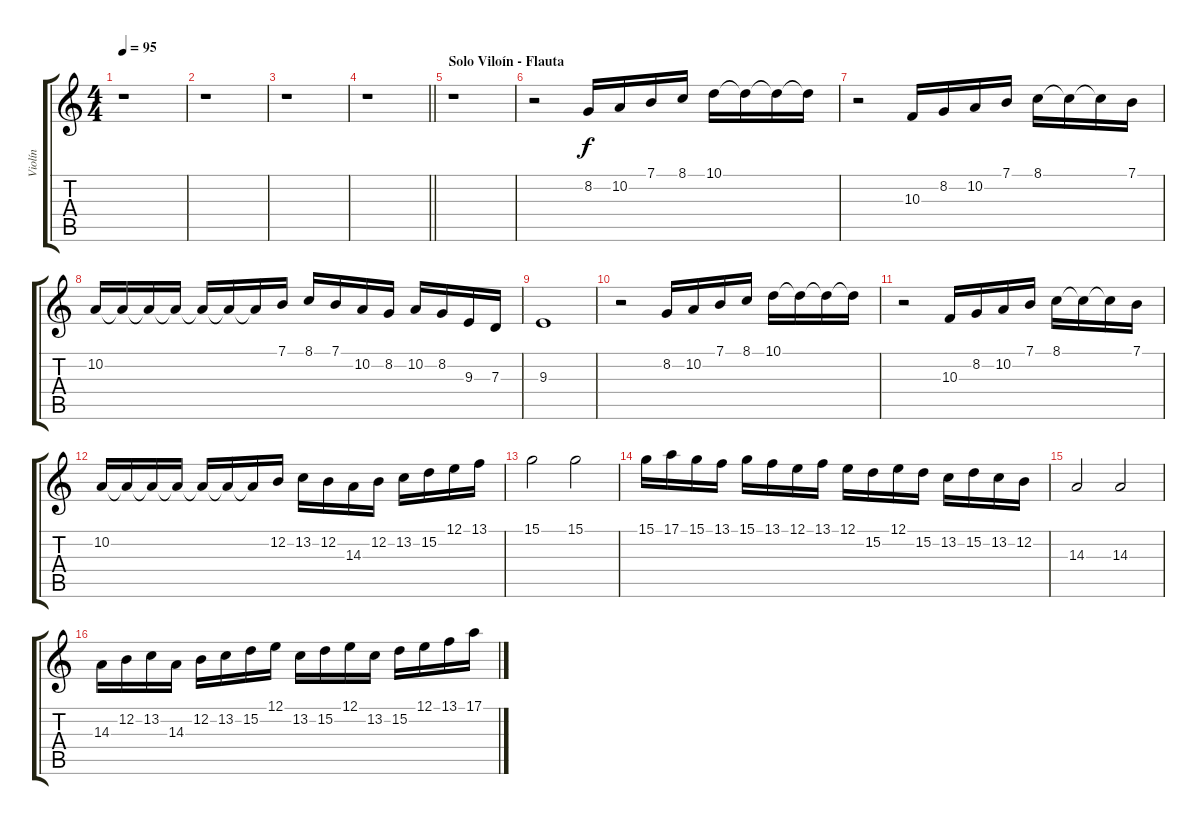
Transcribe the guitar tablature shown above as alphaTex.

\track ("Violín" "Violín") {instrument violin}
\staff {score tabs}
\tuning (E4 B3 G3 D3 A2 E2) {hide}
\ts (4 4)
\tempo 95
\clef g2
\ks c
r.1{dy f} |
r.1 |
r.1 |
\barLineRight lightlight
r.1 |
\section ("" "Solo Viloín - Flauta")
r.1 |
r.2 8.2.16 10.2.16 7.1.16 8.1.16 10.1.16 10.1{t}.16 10.1{t}.16 10.1{t}.16 |
r.2 10.3.16 8.2.16 10.2.16 7.1.16 8.1.16 8.1{t}.16 8.1{t}.16 7.1.16 |
10.2.16 10.2{t}.16 10.2{t}.16 10.2{t}.16 10.2{t}.16 10.2{t}.16 10.2{t}.16 7.1.16 8.1.16 7.1.16 10.2.16 8.2.16 10.2.16 8.2.16 9.3.16 7.3.16 |
9.3.1 |
r.2 8.2.16 10.2.16 7.1.16 8.1.16 10.1.16 10.1{t}.16 10.1{t}.16 10.1{t}.16 |
r.2 10.3.16 8.2.16 10.2.16 7.1.16 8.1.16 8.1{t}.16 8.1{t}.16 7.1.16 |
10.2.16 10.2{t}.16 10.2{t}.16 10.2{t}.16 10.2{t}.16 10.2{t}.16 10.2{t}.16 12.2.16 13.2.16 12.2.16 14.3.16 12.2.16 13.2.16 15.2.16 12.1.16 13.1.16 |
15.1.2 15.1.2 |
15.1.16 17.1.16 15.1.16 13.1.16 15.1.16 13.1.16 12.1.16 13.1.16 12.1.16 15.2.16 12.1.16 15.2.16 13.2.16 15.2.16 13.2.16 12.2.16 |
14.3.2 14.3.2 |
14.3.16 12.2.16 13.2.16 14.3.16 12.2.16 13.2.16 15.2.16 12.1.16 13.2.16 15.2.16 12.1.16 13.2.16 15.2.16 12.1.16 13.1.16 17.1.16
